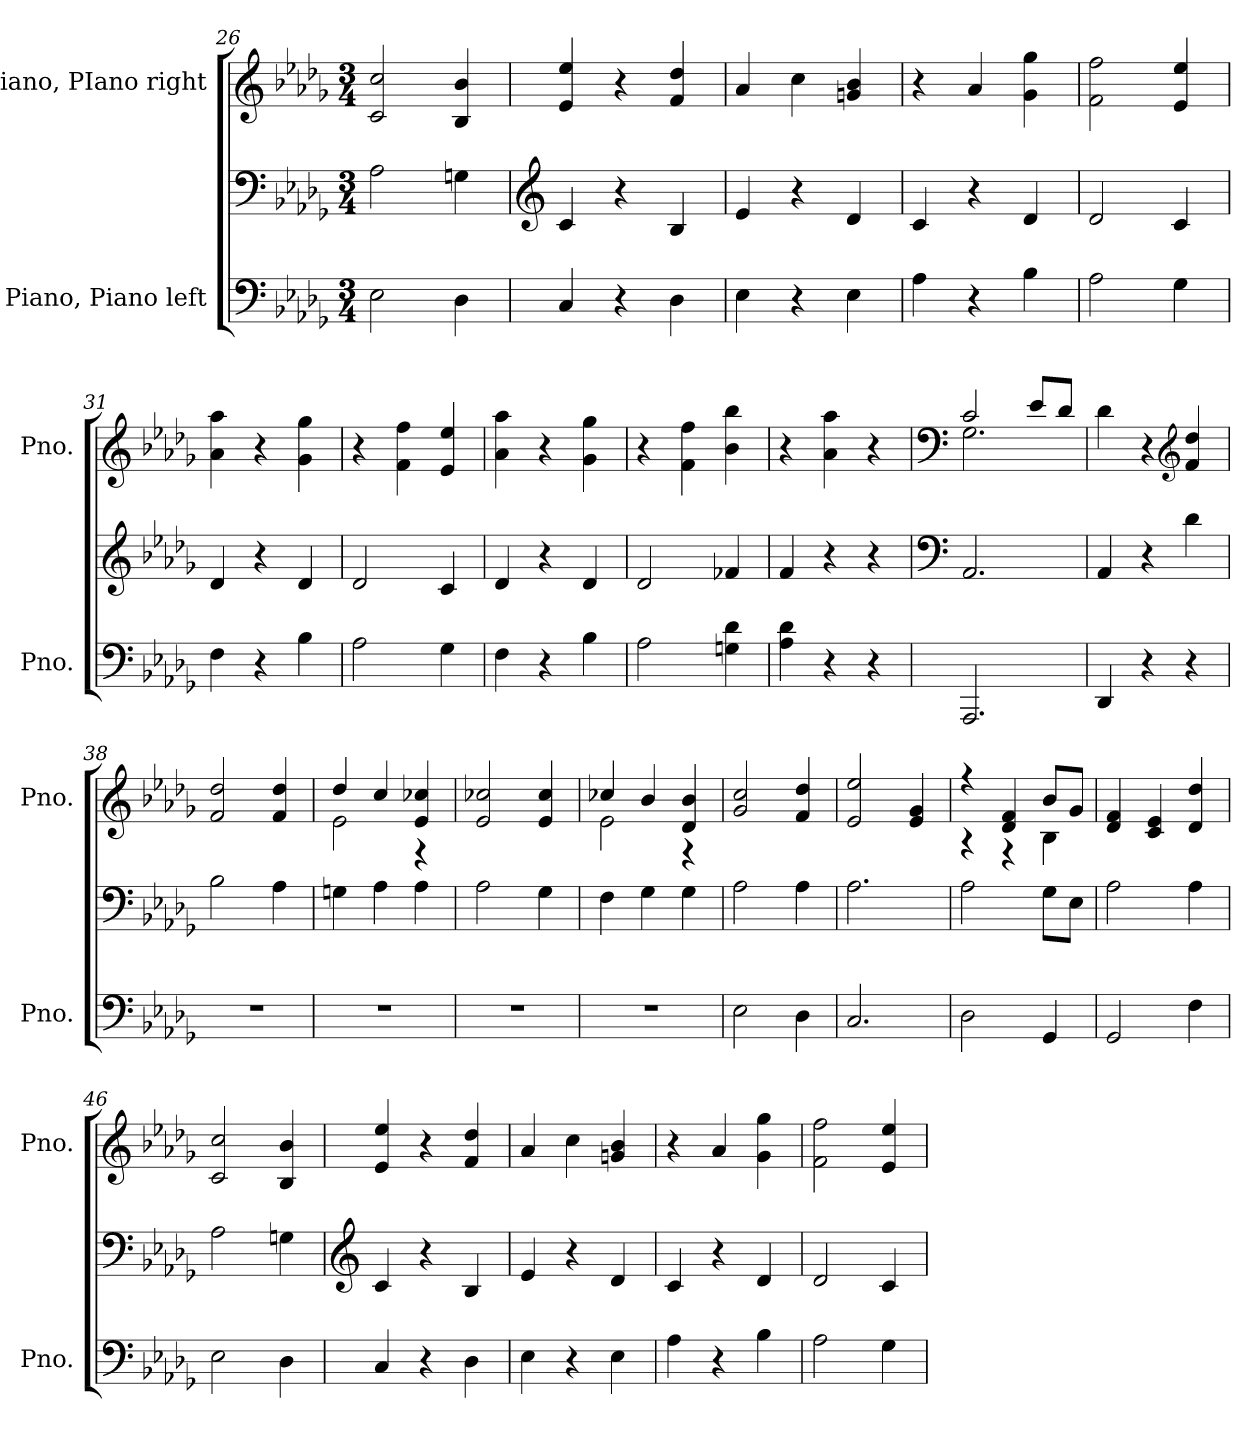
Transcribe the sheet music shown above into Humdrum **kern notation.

**kern	**kern	**kern
*part2	*part2	*part1
*staff3	*staff2	*staff1
*I"Piano, Piano left	*	*I"Piano, PIano right
*I'Pno.	*	*I'Pno.
*clefF4	*clefF4	*clefG2
*k[b-e-a-d-g-]	*k[b-e-a-d-g-]	*k[b-e-a-d-g-]
*M3/4	*M3/4	*M3/4
=26	=26	=26
2E-\	2A-\	2c/ 2cc/
4D-\	4Gn\	4B-/ 4b-/
!!LO:LB:g=z
=27	=27	=27
*	*clefG2	*
4C/	4c/	4e-/ 4ee-/
4r	4r	4r
4D-\	4B-/	4f/ 4dd-/
=28	=28	=28
4E-\	4e-/	4a-/
4r	4r	4cc\
4E-\	4d-/	4gn/ 4b-/
=29	=29	=29
4A-\	4c/	4r
4r	4r	4a-/
4B-\	4d-/	4g-\ 4gg-\
=30	=30	=30
2A-\	2d-/	2f\ 2ff\
4G-\	4c/	4e-/ 4ee-/
=31	=31	=31
4F\	4d-/	4a-\ 4aa-\
4r	4r	4r
4B-\	4d-/	4g-\ 4gg-\
=32	=32	=32
2A-\	2d-/	4r
.	.	4f\ 4ff\
4G-\	4c/	4e-/ 4ee-/
=33	=33	=33
4F\	4d-/	4a-\ 4aa-\
4r	4r	4r
4B-\	4d-/	4g-\ 4gg-\
=34	=34	=34
2A-\	2d-/	4r
.	.	4f\ 4ff\
4Gn\ 4d-\	4f-X/	4b-\ 4bb-\
=35	=35	=35
4A-\ 4d-\	4f/	4r
4r	4r	4a-\ 4aa-\
4r	4r	4r
!!LO:PB:g=z
=36	=36	=36
*	*clefF4	*clefF4
*	*	*^
2.AAA-/	2.AA-/	2c/	2.G-\
.	.	8e-/L	.
.	.	8d-/J	.
*	*	*v	*v
=37	=37	=37
4DD-/	4AA-/	4d-\
4r	4r	4r
*	*	*clefG2
4r	4d-\	4f/ 4dd-/
=38	=38	=38
2.r	2B-\	2f/ 2dd-/
.	4A-\	4f/ 4dd-/
=39	=39	=39
*	*	*^
2.r	4Gn\	4dd-/	2e-\
.	4A-\	4cc/	.
.	4A-\	4e-/ 4cc-X/	4r
*	*	*v	*v
=40	=40	=40
2.r	2A-\	2e-/ 2cc-X/
.	4G-\	4e-/ 4cc-/
=41	=41	=41
*	*	*^
2.r	4F\	4cc-X/	2e-\
.	4G-\	4b-/	.
.	4G-\	4d-/ 4b-/	4r
*	*	*v	*v
=42	=42	=42
2E-\	2A-\	2g-/ 2cc/
4D-\	4A-\	4f/ 4dd-/
=43	=43	=43
2.C/	2.A-\	2e-/ 2ee-/
.	.	4e-/ 4g-/
=44	=44	=44
*	*	*^
2D-\	2A-\	4r	4r
.	.	4d-/ 4f/	4r
4GG-/	8G-\L	8b-/L	4B-\
.	8E-\J	8g-/J	.
*	*	*v	*v
!!LO:LB:g=z
=45	=45	=45
2GG-/	2A-\	4d-/ 4f/
.	.	4c/ 4e-/
4F\	4A-\	4d-/ 4dd-/
=46	=46	=46
2E-\	2A-\	2c/ 2cc/
4D-\	4Gn\	4B-/ 4b-/
=47	=47	=47
*	*clefG2	*
4C/	4c/	4e-/ 4ee-/
4r	4r	4r
4D-\	4B-/	4f/ 4dd-/
=48	=48	=48
4E-\	4e-/	4a-/
4r	4r	4cc\
4E-\	4d-/	4gn/ 4b-/
=49	=49	=49
4A-\	4c/	4r
4r	4r	4a-/
4B-\	4d-/	4g-\ 4gg-\
=50	=50	=50
2A-\	2d-/	2f\ 2ff\
4G-\	4c/	4e-/ 4ee-/
=	=	=
*-	*-	*-
